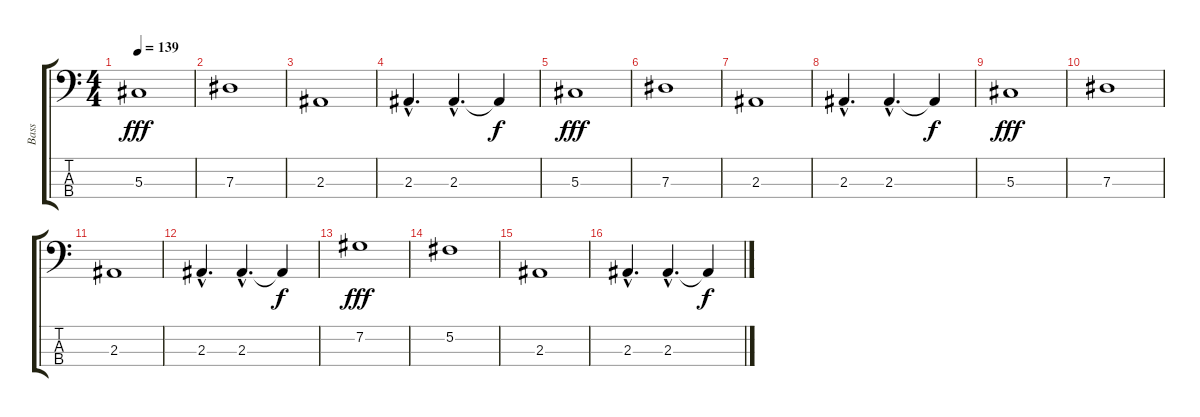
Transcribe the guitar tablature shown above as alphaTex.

\track ("Bass" "Bass") {instrument electricbassfinger}
\staff {score tabs}
\tuning (Gb2 Db2 Ab1 Eb1) {hide}
\ts (4 4)
\tempo 139
\clef f4
\ks c
5.3.1{dy fff} |
7.3.1 |
2.3.1 |
2.3{hac}.4{d} 2.3{hac}.4{d} 2.3{t}.4{dy f} |
5.3.1{dy fff} |
7.3.1 |
2.3.1 |
2.3{hac}.4{d} 2.3{hac}.4{d} 2.3{t}.4{dy f} |
5.3.1{dy fff} |
7.3.1 |
2.3.1 |
2.3{hac}.4{d} 2.3{hac}.4{d} 2.3{t}.4{dy f} |
7.2.1{dy fff} |
5.2.1 |
2.3.1 |
2.3{hac}.4{d} 2.3{hac}.4{d} 2.3{t}.4{dy f}
